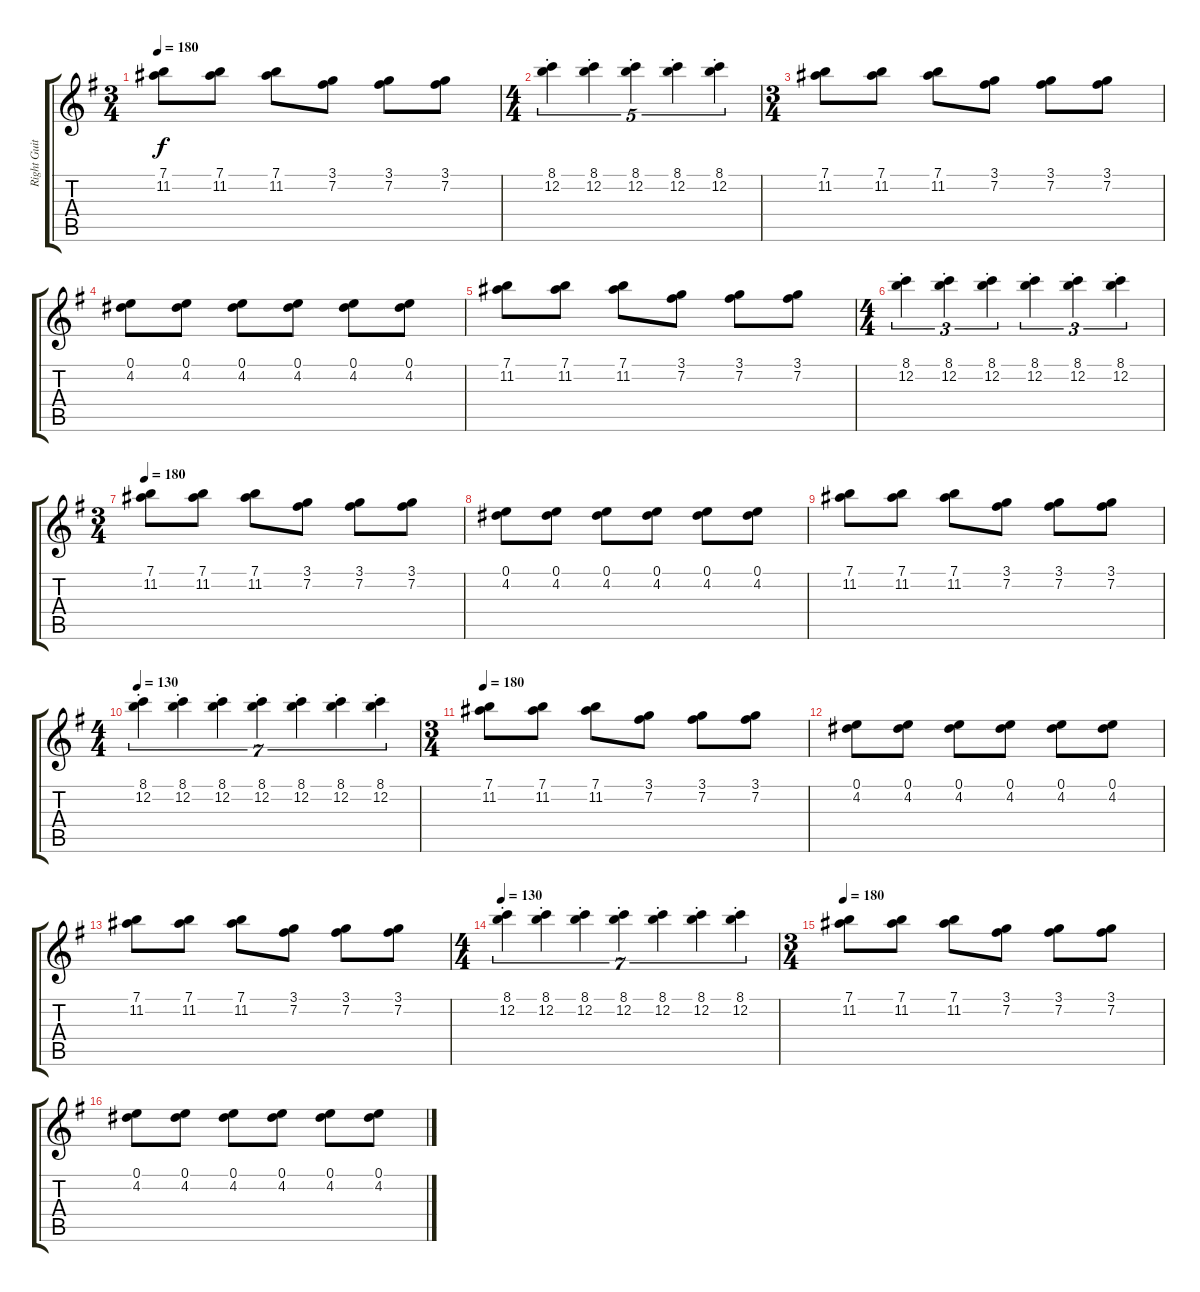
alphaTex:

\track ("Right Guitar" "Right Guit") {instrument distortionguitar}
\staff {score tabs}
\tuning (E4 B3 G3 D3 A2 E2) {hide}
\ts (3 4)
\tempo 180
\clef g2
\ks g
(7.1 11.2).8{dy f} (7.1 11.2).8 (7.1 11.2).8 (3.1 7.2).8 (3.1 7.2).8 (3.1 7.2).8 |
\ts (4 4)
(8.1{st} 12.2{st}).4{tu (5 4)} (8.1{st} 12.2{st}).4{tu (5 4)} (8.1{st} 12.2{st}).4{tu (5 4)} (8.1{st} 12.2{st}).4{tu (5 4)} (8.1{st} 12.2{st}).4{tu (5 4)} |
\ts (3 4)
(7.1 11.2).8 (7.1 11.2).8 (7.1 11.2).8 (3.1 7.2).8 (3.1 7.2).8 (3.1 7.2).8 |
(0.1 4.2).8 (0.1 4.2).8 (0.1 4.2).8 (0.1 4.2).8 (0.1 4.2).8 (0.1 4.2).8 |
(7.1 11.2).8 (7.1 11.2).8 (7.1 11.2).8 (3.1 7.2).8 (3.1 7.2).8 (3.1 7.2).8 |
\ts (4 4)
(8.1{st} 12.2{st}).4{tu (3 2)} (8.1{st} 12.2{st}).4{tu (3 2)} (8.1{st} 12.2{st}).4{tu (3 2)} (8.1{st} 12.2{st}).4{tu (3 2)} (8.1{st} 12.2{st}).4{tu (3 2)} (8.1{st} 12.2{st}).4{tu (3 2)} |
\ts (3 4)
\tempo 180
(7.1 11.2).8 (7.1 11.2).8 (7.1 11.2).8 (3.1 7.2).8 (3.1 7.2).8 (3.1 7.2).8 |
(0.1 4.2).8 (0.1 4.2).8 (0.1 4.2).8 (0.1 4.2).8 (0.1 4.2).8 (0.1 4.2).8 |
(7.1 11.2).8 (7.1 11.2).8 (7.1 11.2).8 (3.1 7.2).8 (3.1 7.2).8 (3.1 7.2).8 |
\ts (4 4)
\tempo 130
(8.1{st} 12.2{st}).4{tu (7 4)} (8.1{st} 12.2{st}).4{tu (7 4)} (8.1{st} 12.2{st}).4{tu (7 4)} (8.1{st} 12.2{st}).4{tu (7 4)} (8.1{st} 12.2{st}).4{tu (7 4)} (8.1{st} 12.2{st}).4{tu (7 4)} (8.1{st} 12.2{st}).4{tu (7 4)} |
\ts (3 4)
\tempo 180
(7.1 11.2).8 (7.1 11.2).8 (7.1 11.2).8 (3.1 7.2).8 (3.1 7.2).8 (3.1 7.2).8 |
(0.1 4.2).8 (0.1 4.2).8 (0.1 4.2).8 (0.1 4.2).8 (0.1 4.2).8 (0.1 4.2).8 |
(7.1 11.2).8 (7.1 11.2).8 (7.1 11.2).8 (3.1 7.2).8 (3.1 7.2).8 (3.1 7.2).8 |
\ts (4 4)
\tempo 130
(8.1{st} 12.2{st}).4{tu (7 4)} (8.1{st} 12.2{st}).4{tu (7 4)} (8.1{st} 12.2{st}).4{tu (7 4)} (8.1{st} 12.2{st}).4{tu (7 4)} (8.1{st} 12.2{st}).4{tu (7 4)} (8.1{st} 12.2{st}).4{tu (7 4)} (8.1{st} 12.2{st}).4{tu (7 4)} |
\ts (3 4)
\tempo 180
(7.1 11.2).8 (7.1 11.2).8 (7.1 11.2).8 (3.1 7.2).8 (3.1 7.2).8 (3.1 7.2).8 |
(0.1 4.2).8 (0.1 4.2).8 (0.1 4.2).8 (0.1 4.2).8 (0.1 4.2).8 (0.1 4.2).8
